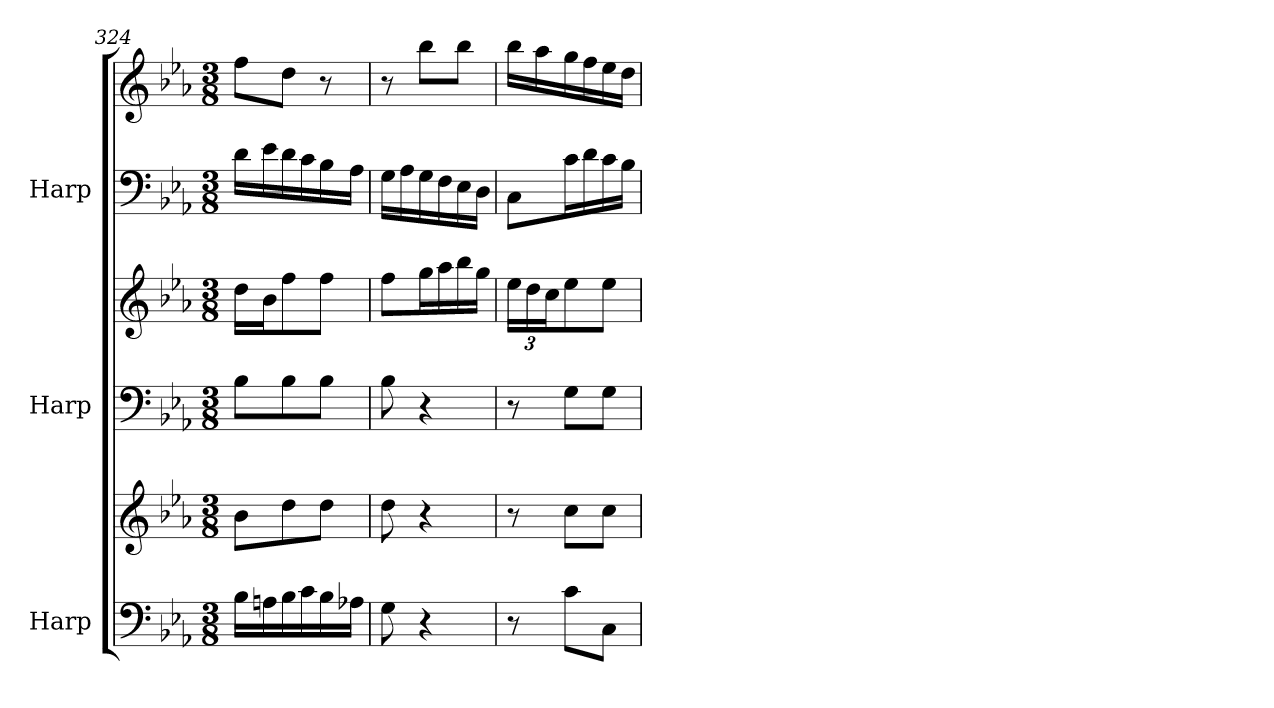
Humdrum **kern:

**kern	**kern	**kern	**kern	**kern	**kern
*part3	*part3	*part2	*part2	*part1	*part1
*staff6	*staff5	*staff4	*staff3	*staff2	*staff1
*I"Harp	*	*I"Harp	*	*I"Harp	*
*I'Hp	*	*I'Hp	*	*I'Hp	*
*clefF4	*clefG2	*clefF4	*clefG2	*clefF4	*clefG2
*k[b-e-a-]	*k[b-e-a-]	*k[b-e-a-]	*k[b-e-a-]	*k[b-e-a-]	*k[b-e-a-]
*M3/8	*M3/8	*M3/8	*M3/8	*M3/8	*M3/8
=324	=324	=324	=324	=324	=324
16B-\LL	8b-\L	8B-\L	16dd\LL	16d\LL	8ff\L
16An\	.	.	16b-\J	16e-\	.
16B-\	8dd\	8B-\	8ff\	16d\	8dd\J
16c\	.	.	.	16c\	.
16B-\	8dd\J	8B-\J	8ff\J	16B-\	8r
16A-X\JJ	.	.	.	16A-\JJ	.
!!LO:LB:g=z
=325	=325	=325	=325	=325	=325
8G\	8dd\	8B-\	8ff\L	16G\LL	8r
.	.	.	.	16A-\	.
4r	4r	4r	16gg\L	16G\	8bb-\L
.	.	.	16aa-\	16F\	.
.	.	.	16bb-\	16E-\	8bb-\J
.	.	.	16gg\JJ	16D\JJ	.
=326	=326	=326	=326	=326	=326
*	*	*	*Xbrackettup	*	*
8r	8r	8r	24ee-\LL	8C\L	16bb-\LL
.	.	.	24dd\	.	.
.	.	.	.	.	16aa-\
.	.	.	24cc\J	.	.
8c\L	8cc\L	8G\L	8ee-\	16c\L	16gg\
.	.	.	.	16d\	16ff\
8C\J	8cc\J	8G\J	8ee-\J	16c\	16ee-\
.	.	.	.	16B-\JJ	16dd\JJ
=	=	=	=	=	=
*-	*-	*-	*-	*-	*-
